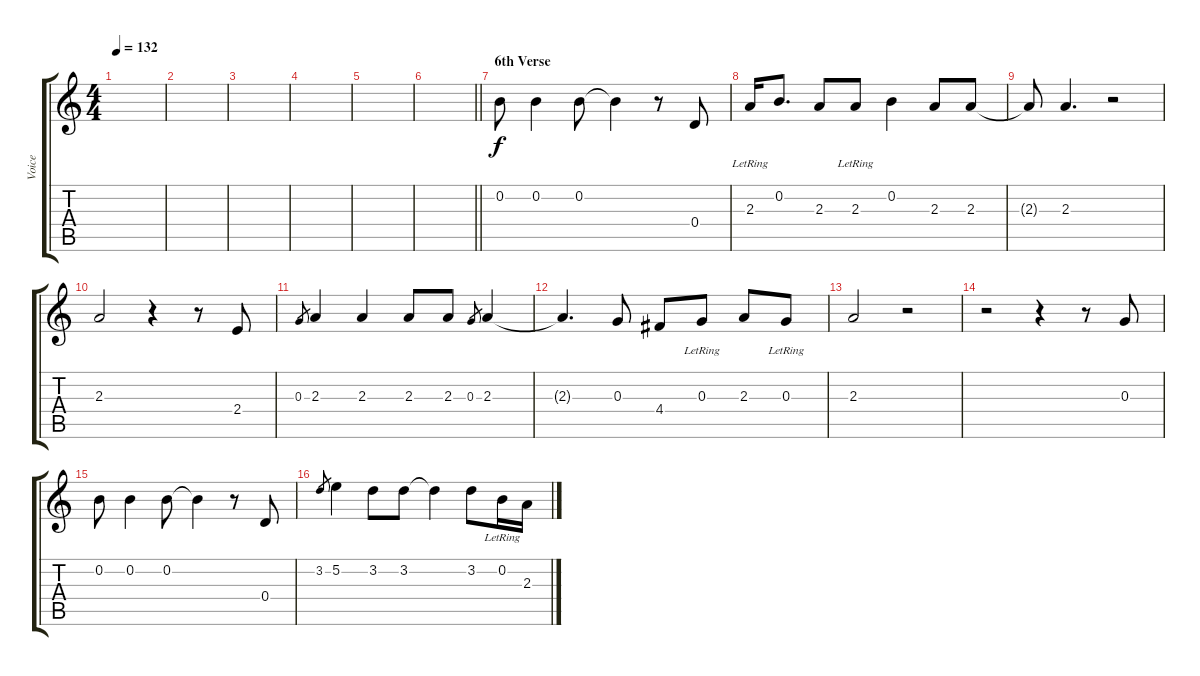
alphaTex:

\track ("Voice" "Voice") {instrument electricguitarjazz}
\staff {score tabs}
\tuning (E4 B3 G3 D3 A2 E2) {hide}
\ts (4 4)
\tempo 132
\clef g2
\ks c
|
|
|
|
|
\barLineRight lightlight
|
\section ("" "6th Verse")
0.2.8 0.2.4 0.2.8 0.2{t}.4 r.8 0.4.8 |
2.3{lr}.16 0.2.8{d} 2.3.8 2.3{lr}.8 0.2.4 2.3.8 2.3.8 |
2.3{t}.8 2.3.4{d} r.2 |
2.3.2 r.4 r.8 2.4.8 |
0.3.8{gr} 2.3.4 2.3.4 2.3.8 2.3.8 0.3.8{gr} 2.3.4 |
2.3{t}.4{d} 0.3.8 4.4.8 0.3{lr}.8 2.3.8 0.3{lr}.8 |
2.3.2 r.2 |
r.2 r.4 r.8 0.3.8 |
0.2.8 0.2.4 0.2.8 0.2{t}.4 r.8 0.4.8 |
3.2.8{gr} 5.2.4 3.2.8 3.2.8 3.2{t}.4 3.2.8 0.2{lr}.16 2.3.16
